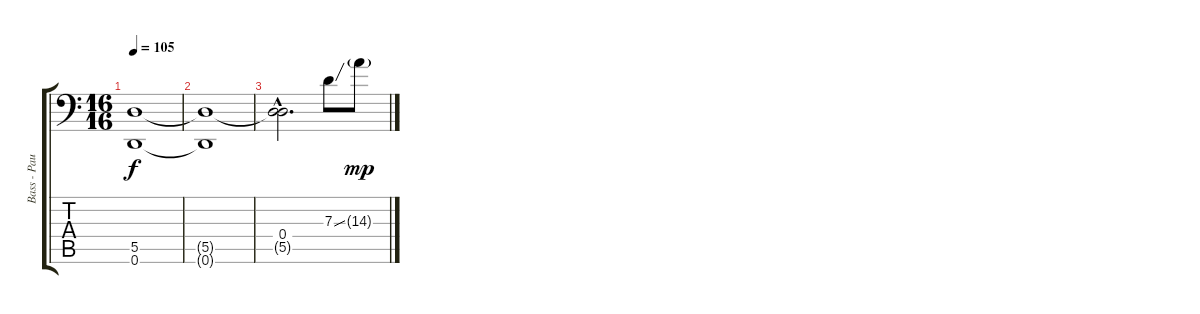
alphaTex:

\track ("Bass - Paul" "Bass - Pau") {instrument slapbass2}
\staff {score tabs}
\tuning (E3 B2 G2 D2 A1 D1) {hide}
\ts (16 16)
\tempo 105
\clef f4
\ks c
(5.5 0.6).1{dy f} |
(5.5{t} 0.6{t}).1 |
(0.4{hac} 5.5{hac t}).2{d} 7.3{ss}.8 14.3{g}.8{dy mp}
